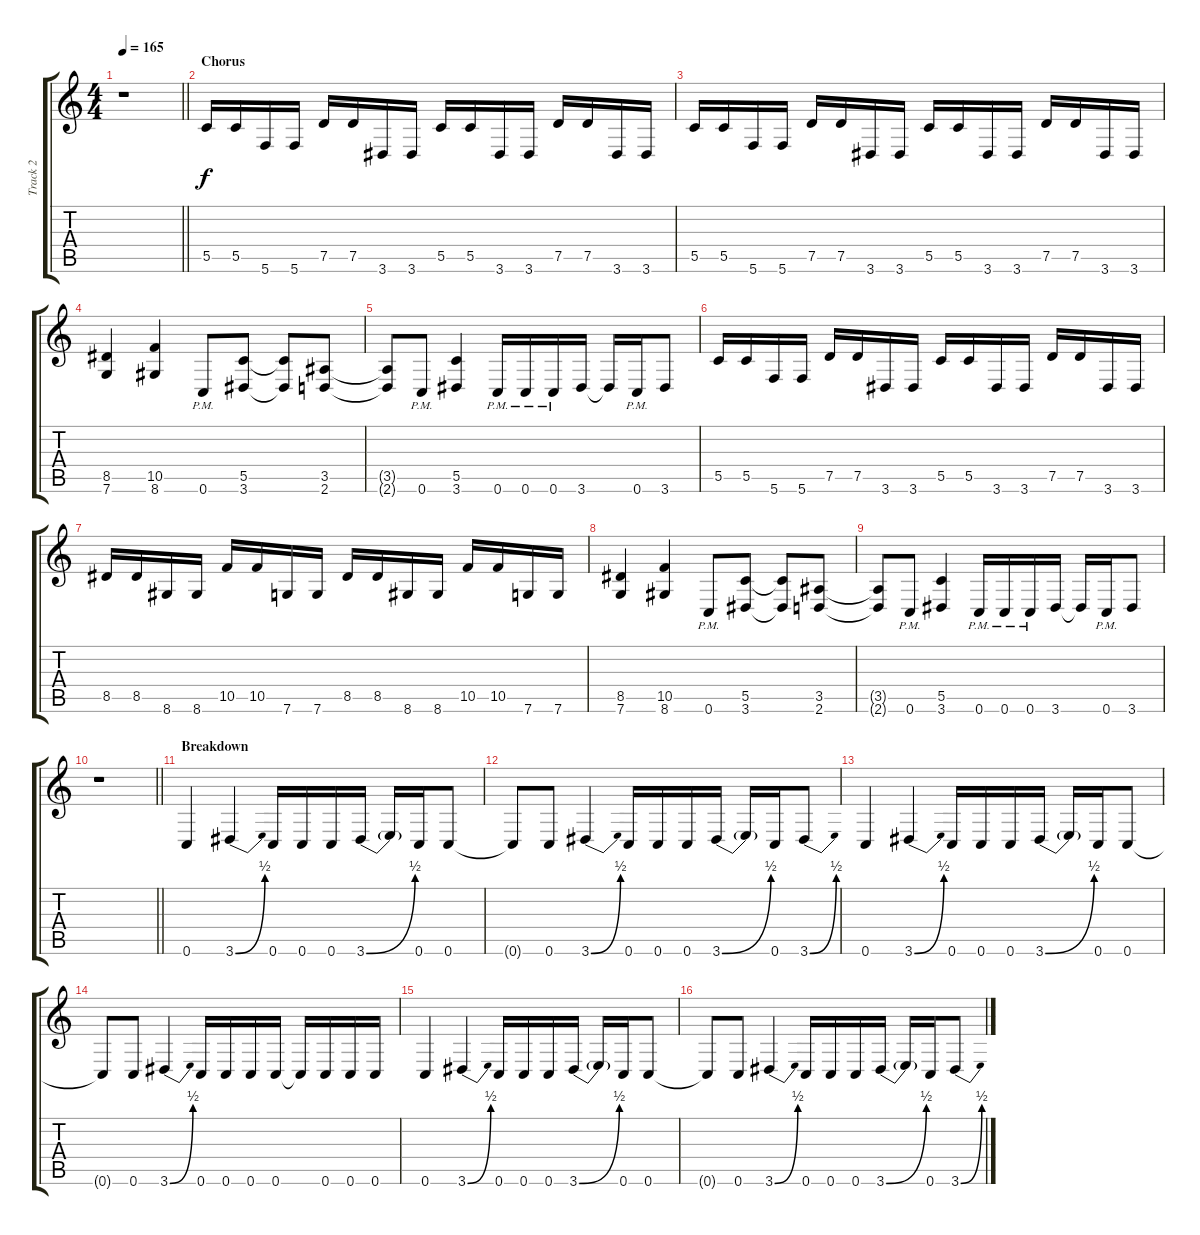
\track ("Track 2" "Track 2") {instrument distortionguitar}
\staff {score tabs}
\tuning (D4 A3 F3 C3 G2 C2) {hide}
\ts (4 4)
\tempo 165
\clef g2
\barLineRight lightlight
\ks c
r.1{dy f} |
\section ("" "Chorus")
5.5.16 5.5.16 5.6.16 5.6.16 7.5.16 7.5.16 3.6.16 3.6.16 5.5.16 5.5.16 3.6.16 3.6.16 7.5.16 7.5.16 3.6.16 3.6.16 |
5.5.16 5.5.16 5.6.16 5.6.16 7.5.16 7.5.16 3.6.16 3.6.16 5.5.16 5.5.16 3.6.16 3.6.16 7.5.16 7.5.16 3.6.16 3.6.16 |
(8.5 7.6).4 (10.5 8.6).4 0.6{pm}.8 (5.5 3.6).8 (5.5{t} 3.6{t}).8 (3.5 2.6).8 |
(3.5{t} 2.6{t}).8 0.6{pm}.8 (5.5 3.6).4 0.6{pm}.16 0.6{pm}.16 0.6{pm}.16 3.6.16 3.6{t}.16 0.6{pm}.16 3.6.8 |
5.5.16 5.5.16 5.6.16 5.6.16 7.5.16 7.5.16 3.6.16 3.6.16 5.5.16 5.5.16 3.6.16 3.6.16 7.5.16 7.5.16 3.6.16 3.6.16 |
8.5.16 8.5.16 8.6.16 8.6.16 10.5.16 10.5.16 7.6.16 7.6.16 8.5.16 8.5.16 8.6.16 8.6.16 10.5.16 10.5.16 7.6.16 7.6.16 |
(8.5 7.6).4 (10.5 8.6).4 0.6{pm}.8 (5.5 3.6).8 (5.5{t} 3.6{t}).8 (3.5 2.6).8 |
(3.5{t} 2.6{t}).8 0.6{pm}.8 (5.5 3.6).4 0.6{pm}.16 0.6{pm}.16 0.6{pm}.16 3.6.16 3.6{t}.16 0.6{pm}.16 3.6.8 |
\barLineRight lightlight
r.1 |
\section ("" "Breakdown")
0.6.4 3.6{be (bend 0 0 60 2)}.4 0.6.16 0.6.16 0.6.16 3.6{be (bend 0 0 60 2)}.16 3.6{t}.16 0.6.16 0.6.8 |
0.6{t}.8 0.6.8 3.6{be (bend 0 0 60 2)}.4 0.6.16 0.6.16 0.6.16 3.6{be (bend 0 0 60 2)}.16 3.6{t}.16 0.6.16 3.6{be (bend 0 0 60 2)}.8 |
0.6.4 3.6{be (bend 0 0 60 2)}.4 0.6.16 0.6.16 0.6.16 3.6{be (bend 0 0 60 2)}.16 3.6{t}.16 0.6.16 0.6.8 |
0.6{t}.8 0.6.8 3.6{be (bend 0 0 60 2)}.4 0.6.16 0.6.16 0.6.16 0.6.16 0.6{t}.16 0.6.16 0.6.16 0.6.16 |
0.6.4 3.6{be (bend 0 0 60 2)}.4 0.6.16 0.6.16 0.6.16 3.6{be (bend 0 0 60 2)}.16 3.6{t}.16 0.6.16 0.6.8 |
0.6{t}.8 0.6.8 3.6{be (bend 0 0 60 2)}.4 0.6.16 0.6.16 0.6.16 3.6{be (bend 0 0 60 2)}.16 3.6{t}.16 0.6.16 3.6{be (bend 0 0 60 2)}.8
